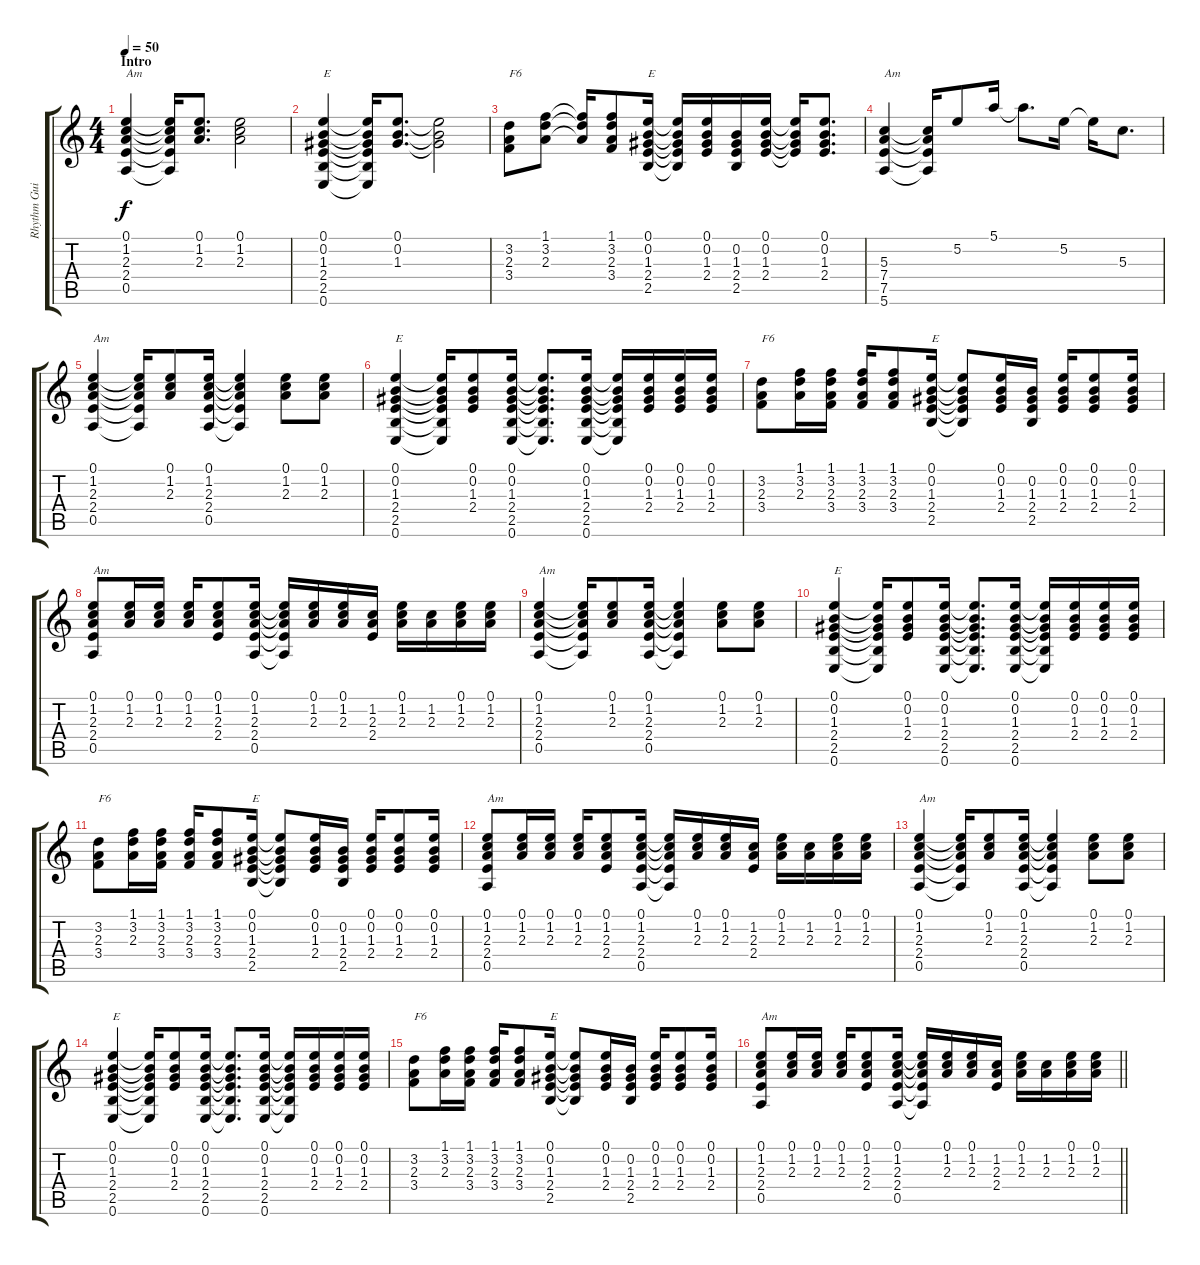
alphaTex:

\track ("Rhythm Guitar" "Rhythm Gui") {instrument acousticguitarnylon}
\staff {score tabs}
\tuning (E4 B3 G3 D3 A2 E2) {hide}
\ts (4 4)
\section ("" "Intro")
\tempo 50
\clef g2
\ks c
(0.1 1.2 2.3 2.4 0.5).4{txt "Am" dy f instrument acousticguitarnylon} (0.1{t} 1.2{t} 2.3{t} 2.4{t} 0.5{t}).16 (0.1 1.2 2.3).8{d} (0.1 1.2 2.3).2 |
(0.1 0.2 1.3 2.4 2.5 0.6).4{txt "E"} (0.1{t} 0.2{t} 1.3{t} 2.4{t} 2.5{t} 0.6{t}).16 (0.1 0.2 1.3).8{d} (0.1{t} 0.2{t} 1.3{t}).2 |
(3.2 2.3 3.4).8{txt "F6"} (1.1 3.2 2.3).8 (1.1{t} 3.2{t} 2.3{t}).16 (1.1 3.2 2.3 3.4).8 (0.1 0.2 1.3 2.4 2.5).16{txt "E"} (0.1{t} 0.2{t} 1.3{t} 2.4{t} 2.5{t}).16 (0.1 0.2 1.3 2.4).16 (0.2 1.3 2.4 2.5).16 (0.1 0.2 1.3 2.4).16 (0.1{t} 0.2{t} 1.3{t} 2.4{t}).16 (0.1 0.2 1.3 2.4).8{d} |
(5.3 7.4 7.5 5.6).4{txt "Am"} (5.3{t} 7.4{t} 7.5{t} 5.6{t}).16 5.2.8 5.1.16 5.1{t}.8{d} 5.2.16 5.2{t}.16 5.3.8{d} |
(0.1 1.2 2.3 2.4 0.5).4{txt "Am"} (0.1{t} 1.2{t} 2.3{t} 2.4{t} 0.5{t}).16 (0.1 1.2 2.3).8 (0.1 1.2 2.3 2.4 0.5).16 (0.1{t} 1.2{t} 2.3{t} 2.4{t} 0.5{t}).4 (0.1 1.2 2.3).8 (0.1 1.2 2.3).8 |
(0.1 0.2 1.3 2.4 2.5 0.6).4{txt "E"} (0.1{t} 0.2{t} 1.3{t} 2.4{t} 2.5{t} 0.6{t}).16 (0.1 0.2 1.3 2.4).8 (0.1 0.2 1.3 2.4 2.5 0.6).16 (0.1{t} 0.2{t} 1.3{t} 2.4{t} 2.5{t} 0.6{t}).8{d} (0.1 0.2 1.3 2.4 2.5 0.6).16 (0.1{t} 0.2{t} 1.3{t} 2.4{t} 2.5{t} 0.6{t}).16 (0.1 0.2 1.3 2.4).16 (0.1 0.2 1.3 2.4).16 (0.1 0.2 1.3 2.4).16 |
(3.2 2.3 3.4).8{txt "F6"} (1.1 3.2 2.3).16 (1.1 3.2 2.3 3.4).16 (1.1 3.2 2.3 3.4).16 (1.1 3.2 2.3 3.4).8 (0.1 0.2 1.3 2.4 2.5).16{txt "E"} (0.1{t} 0.2{t} 1.3{t} 2.4{t} 2.5{t}).8 (0.1 0.2 1.3 2.4).16 (0.2 1.3 2.4 2.5).16 (0.1 0.2 1.3 2.4).16 (0.1 0.2 1.3 2.4).8 (0.1 0.2 1.3 2.4).16 |
(0.1 1.2 2.3 2.4 0.5).8{txt "Am"} (0.1 1.2 2.3).16 (0.1 1.2 2.3).16 (0.1 1.2 2.3).16 (0.1 1.2 2.3 2.4).8 (0.1 1.2 2.3 2.4 0.5).16 (0.1{t} 1.2{t} 2.3{t} 2.4{t} 0.5{t}).16 (0.1 1.2 2.3).16 (0.1 1.2 2.3).16 (1.2 2.3 2.4).16 (0.1 1.2 2.3).16 (1.2 2.3).16 (0.1 1.2 2.3).16 (0.1 1.2 2.3).16 |
(0.1 1.2 2.3 2.4 0.5).4{txt "Am"} (0.1{t} 1.2{t} 2.3{t} 2.4{t} 0.5{t}).16 (0.1 1.2 2.3).8 (0.1 1.2 2.3 2.4 0.5).16 (0.1{t} 1.2{t} 2.3{t} 2.4{t} 0.5{t}).4 (0.1 1.2 2.3).8 (0.1 1.2 2.3).8 |
(0.1 0.2 1.3 2.4 2.5 0.6).4{txt "E"} (0.1{t} 0.2{t} 1.3{t} 2.4{t} 2.5{t} 0.6{t}).16 (0.1 0.2 1.3 2.4).8 (0.1 0.2 1.3 2.4 2.5 0.6).16 (0.1{t} 0.2{t} 1.3{t} 2.4{t} 2.5{t} 0.6{t}).8{d} (0.1 0.2 1.3 2.4 2.5 0.6).16 (0.1{t} 0.2{t} 1.3{t} 2.4{t} 2.5{t} 0.6{t}).16 (0.1 0.2 1.3 2.4).16 (0.1 0.2 1.3 2.4).16 (0.1 0.2 1.3 2.4).16 |
(3.2 2.3 3.4).8{txt "F6"} (1.1 3.2 2.3).16 (1.1 3.2 2.3 3.4).16 (1.1 3.2 2.3 3.4).16 (1.1 3.2 2.3 3.4).8 (0.1 0.2 1.3 2.4 2.5).16{txt "E"} (0.1{t} 0.2{t} 1.3{t} 2.4{t} 2.5{t}).8 (0.1 0.2 1.3 2.4).16 (0.2 1.3 2.4 2.5).16 (0.1 0.2 1.3 2.4).16 (0.1 0.2 1.3 2.4).8 (0.1 0.2 1.3 2.4).16 |
(0.1 1.2 2.3 2.4 0.5).8{txt "Am"} (0.1 1.2 2.3).16 (0.1 1.2 2.3).16 (0.1 1.2 2.3).16 (0.1 1.2 2.3 2.4).8 (0.1 1.2 2.3 2.4 0.5).16 (0.1{t} 1.2{t} 2.3{t} 2.4{t} 0.5{t}).16 (0.1 1.2 2.3).16 (0.1 1.2 2.3).16 (1.2 2.3 2.4).16 (0.1 1.2 2.3).16 (1.2 2.3).16 (0.1 1.2 2.3).16 (0.1 1.2 2.3).16 |
(0.1 1.2 2.3 2.4 0.5).4{txt "Am"} (0.1{t} 1.2{t} 2.3{t} 2.4{t} 0.5{t}).16 (0.1 1.2 2.3).8 (0.1 1.2 2.3 2.4 0.5).16 (0.1{t} 1.2{t} 2.3{t} 2.4{t} 0.5{t}).4 (0.1 1.2 2.3).8 (0.1 1.2 2.3).8 |
(0.1 0.2 1.3 2.4 2.5 0.6).4{txt "E"} (0.1{t} 0.2{t} 1.3{t} 2.4{t} 2.5{t} 0.6{t}).16 (0.1 0.2 1.3 2.4).8 (0.1 0.2 1.3 2.4 2.5 0.6).16 (0.1{t} 0.2{t} 1.3{t} 2.4{t} 2.5{t} 0.6{t}).8{d} (0.1 0.2 1.3 2.4 2.5 0.6).16 (0.1{t} 0.2{t} 1.3{t} 2.4{t} 2.5{t} 0.6{t}).16 (0.1 0.2 1.3 2.4).16 (0.1 0.2 1.3 2.4).16 (0.1 0.2 1.3 2.4).16 |
(3.2 2.3 3.4).8{txt "F6"} (1.1 3.2 2.3).16 (1.1 3.2 2.3 3.4).16 (1.1 3.2 2.3 3.4).16 (1.1 3.2 2.3 3.4).8 (0.1 0.2 1.3 2.4 2.5).16{txt "E"} (0.1{t} 0.2{t} 1.3{t} 2.4{t} 2.5{t}).8 (0.1 0.2 1.3 2.4).16 (0.2 1.3 2.4 2.5).16 (0.1 0.2 1.3 2.4).16 (0.1 0.2 1.3 2.4).8 (0.1 0.2 1.3 2.4).16 |
\barLineRight lightlight
(0.1 1.2 2.3 2.4 0.5).8{txt "Am"} (0.1 1.2 2.3).16 (0.1 1.2 2.3).16 (0.1 1.2 2.3).16 (0.1 1.2 2.3 2.4).8 (0.1 1.2 2.3 2.4 0.5).16 (0.1{t} 1.2{t} 2.3{t} 2.4{t} 0.5{t}).16 (0.1 1.2 2.3).16 (0.1 1.2 2.3).16 (1.2 2.3 2.4).16 (0.1 1.2 2.3).16 (1.2 2.3).16 (0.1 1.2 2.3).16 (0.1 1.2 2.3).16
